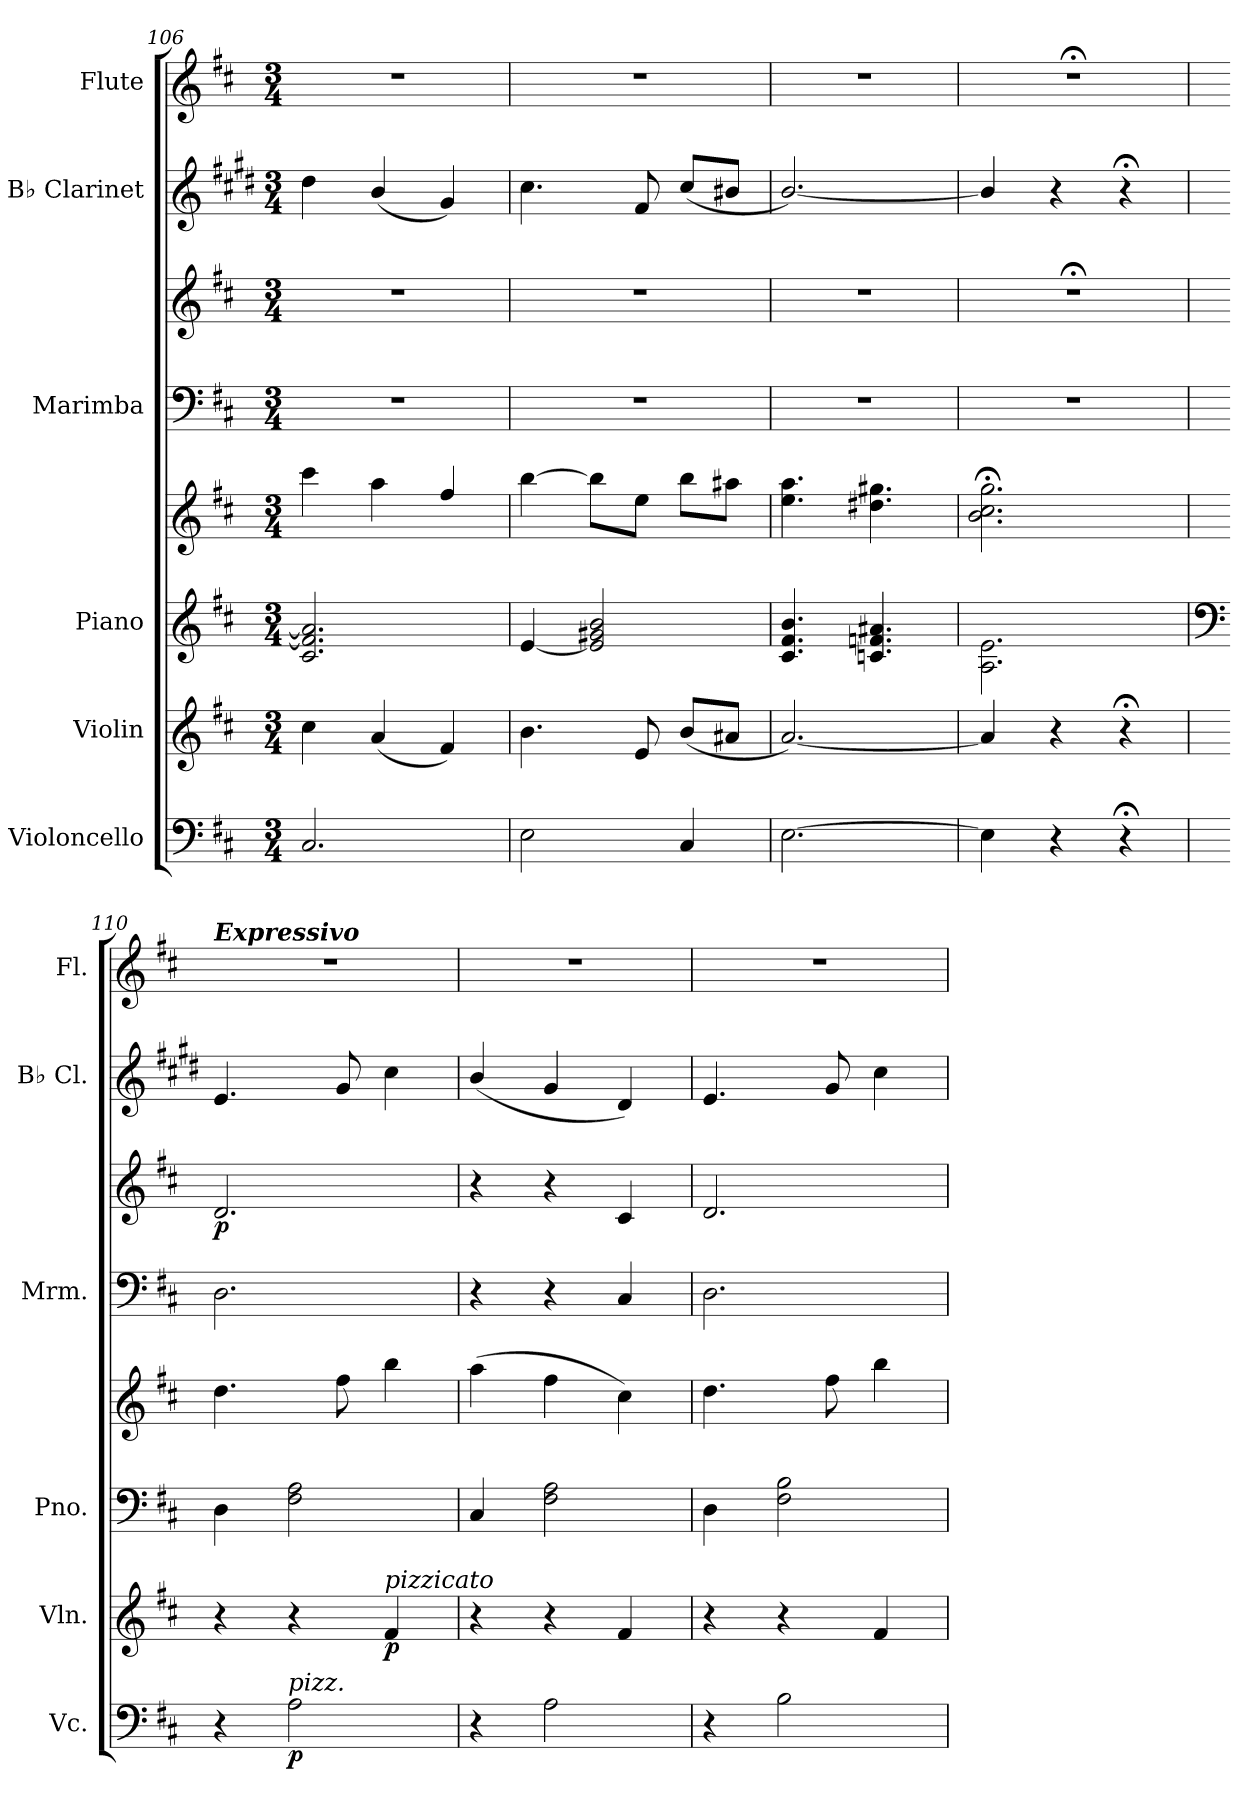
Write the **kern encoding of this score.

**kern	**dynam	**kern	**dynam	**kern	**kern	**kern	**kern	**dynam	**kern	**kern
*part6	*part6	*part5	*part5	*part4	*part4	*part3	*part3	*part3	*part2	*part1
*staff8	*staff8	*staff7	*staff7	*staff6	*staff5	*staff4	*staff3	*staff3/4	*staff2	*staff1
*I"Violoncello	*	*I"Violin	*	*I"Piano	*	*I"Marimba	*	*	*I"B♭ Clarinet	*I"Flute
*I'Vc.	*	*I'Vln.	*	*I'Pno.	*	*I'Mrm.	*	*	*I'B♭ Cl.	*I'Fl.
*clefF4	*	*clefG2	*	*clefG2	*clefG2	*clefF4	*clefG2	*	*clefG2	*clefG2
*	*	*	*	*	*	*	*	*	*ITrd1c2	*
*k[f#c#]	*	*k[f#c#]	*	*k[f#c#]	*k[f#c#]	*k[f#c#]	*k[f#c#]	*	*k[f#c#]	*k[f#c#]
*M3/4	*	*M3/4	*	*M3/4	*M3/4	*M3/4	*M3/4	*	*M3/4	*M3/4
=106	=106	=106	=106	=106	=106	=106	=106	=106	=106	=106
2.C#/	.	4cc#\	.	2.c#/ 2.f#/] 2.a/]	4ccc#\	2.r	2.r	.	4cc#\	2.r
.	.	(4a/	.	.	4aa\	.	.	.	(4a/	.
.	.	4f#/)	.	.	4ff#/	.	.	.	4f#/)	.
=107	=107	=107	=107	=107	=107	=107	=107	=107	=107	=107
2E\	.	4.b\	.	[4e/	[4bb\	2.r	2.r	.	4.b\	2.r
.	.	.	.	2e/] 2g#X/ 2b/	8bb\L]	.	.	.	.	.
.	.	8e/	.	.	8ee\J	.	.	.	8e/	.
4C#/	.	(8b/L	.	.	8bb\L	.	.	.	(8b/L	.
.	.	8a#X/J	.	.	8aa#X\J	.	.	.	8a#X/J	.
!!LO:PB:g=z
=108	=108	=108	=108	=108	=108	=108	=108	=108	=108	=108
[2.E\	.	[2.a/)	.	4.c#/ 4.f#/ 4.b/	4.ee\ 4.aa\	2.r	2.r	.	[2.a/)	2.r
.	.	.	.	4.cn/ 4.fn/ 4.a#X/	4.dd#X\ 4.gg#X\	.	.	.	.	.
=109	=109	=109	=109	=109	=109	=109	=109	=109	=109	=109
4E\]	.	4a/]	.	2.A\ 2.e\	2.b\;< 2.cc#\;< 2.gg\;<	2.r	2.r;<	.	4a/]	2.r;<
4r	.	4r	.	.	.	.	.	.	4r	.
4r;<	.	4r;<	.	.	.	.	.	.	4r;<	.
=110	=110	=110	=110	=110	=110	=110	=110	=110	=110	=110
*	*	*	*	*clefF4	*	*	*	*	*	*
*	*	*	*	*	*	*	*	*	*	*MM80
!	!	!	!	!	!	!	!	!	!	!LO:TX:a:Bi:t=Expressivo
!	!	!	!	!	!	!	!	!LO:DY:b	!	!
4r	.	4r	.	4D\	4.dd\	2.D\	2.d/	p	4.d/	2.r
!LO:TX:a:i:t=pizz.	!	!	!	!	!	!	!	!	!	!
!	!LO:DY:b	!	!	!	!	!	!	!	!	!
2A\	p	4r	.	2F#\ 2A\	.	.	.	.	.	.
.	.	.	.	.	8ff#\	.	.	.	8f#/	.
!	!	!LO:TX:a:i:t=pizzicato	!	!	!	!	!	!	!	!
!	!	!	!LO:DY:b	!	!	!	!	!	!	!
.	.	4f#/	p	.	4bb\	.	.	.	4b\	.
=111	=111	=111	=111	=111	=111	=111	=111	=111	=111	=111
4r	.	4r	.	4C#/	(4aa\	4r	4r	.	(4a/	2.r
2A\	.	4r	.	2F#\ 2A\	4ff#\	4r	4r	.	4f#/	.
.	.	4f#/	.	.	4cc#\)	4C#/	4c#/	.	4c#/)	.
=112	=112	=112	=112	=112	=112	=112	=112	=112	=112	=112
4r	.	4r	.	4D\	4.dd\	2.D\	2.d/	.	4.d/	2.r
2B\	.	4r	.	2F#\ 2B\	.	.	.	.	.	.
.	.	.	.	.	8ff#\	.	.	.	8f#/	.
.	.	4f#/	.	.	4bb\	.	.	.	4b\	.
=	=	=	=	=	=	=	=	=	=	=
*-	*-	*-	*-	*-	*-	*-	*-	*-	*-	*-
